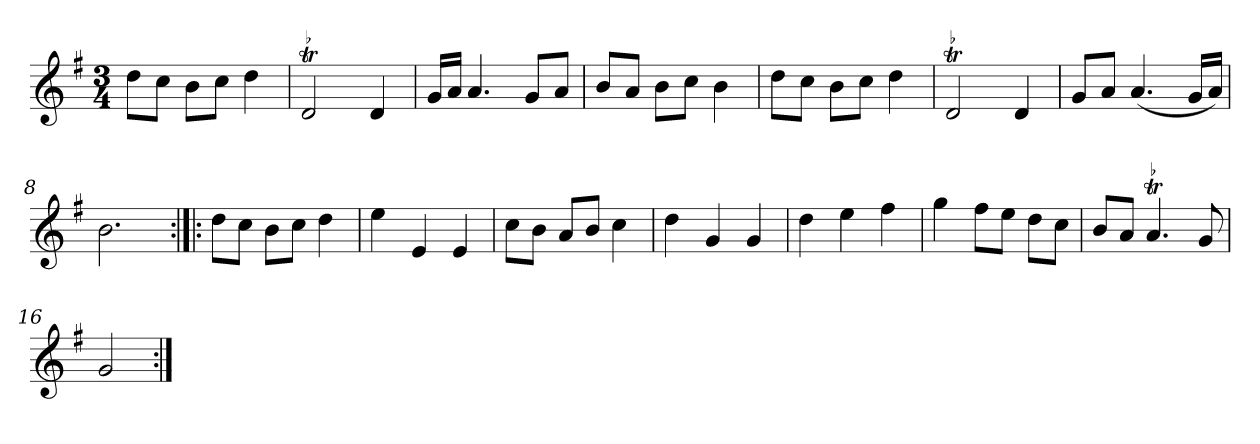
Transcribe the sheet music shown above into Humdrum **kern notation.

**kern
*part1
*staff1
*clefG2
*k[f#]
*G:
*M3/4
*MM120
=1
8dd\L
8cc\J
8b\L
8cc\J
4dd
=2
!LO:TR:acc=-
2dt
4d
=3
16g/LL
16a/JJ
4.a
8g/L
8a/J
=4
8b/L
8a/J
8b\L
8cc\J
4b
=5
8dd\L
8cc\J
8b\L
8cc\J
4dd
=6
!LO:TR:acc=-
2dt
4d
=7
8g/L
8a/J
(4.a
16g/LL
16a/JJ)
=8
2.b
=9:|!|:
8dd\L
8cc\J
8b\L
8cc\J
4dd
=10
4ee
4e
4e
=11
8cc\L
8b\J
8a/L
8b/J
4cc
=12
4dd
4g
4g
=13
4dd
4ee
4ff#
=14
4gg
8ff#\L
8ee\J
8dd\L
8cc\J
=15
8b/L
8a/J
!LO:TR:acc=-
4.at
8g
=16
2g
=:|!
*-
